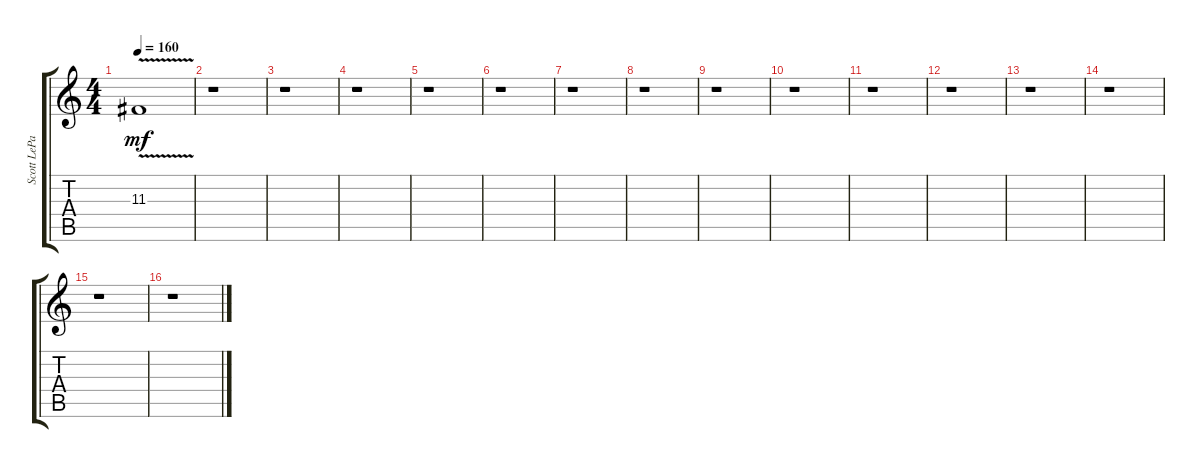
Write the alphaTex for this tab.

\track ("Scott LePage Lead" "Scott LePa") {instrument acousticgrandpiano}
\staff {score tabs}
\tuning (E4 B3 G3 D3 A2 D2) {hide}
\ts (4 4)
\tempo 160
\clef g2
\ks c
11.3{v t}.1{dy mf} |
r.1 |
r.1 |
r.1 |
r.1 |
r.1 |
r.1 |
r.1 |
r.1 |
r.1 |
r.1 |
r.1 |
r.1 |
r.1 |
r.1 |
r.1
